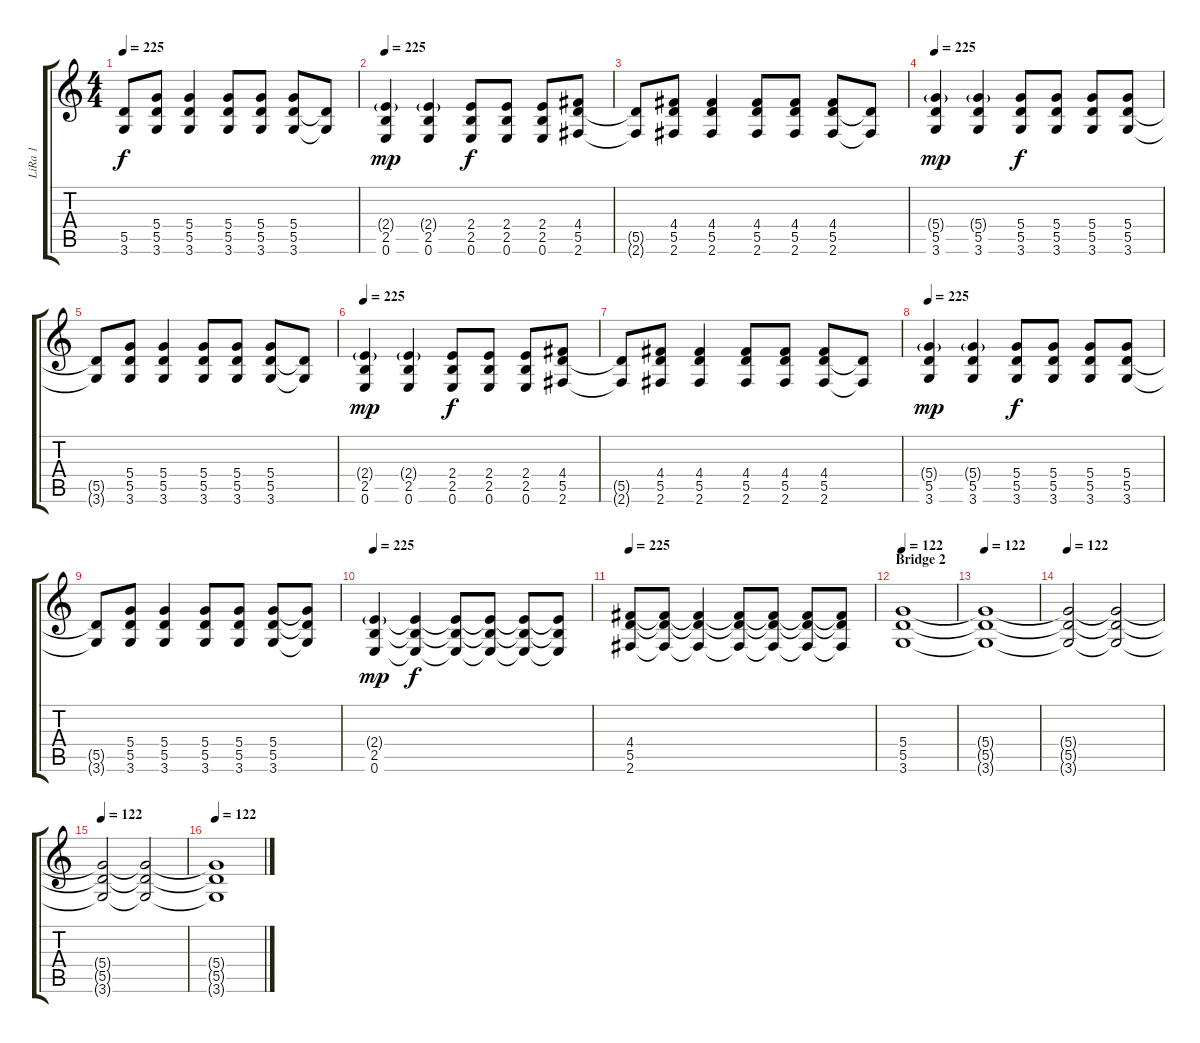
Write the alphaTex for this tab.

\track ("LiRa 1" "LiRa 1") {instrument electricguitarclean}
\staff {score tabs}
\tuning (E4 B3 G3 D3 A2 E2) {hide}
\ts (4 4)
\tempo 225
\clef g2
\ks c
(5.5{t} 3.6{t}).8{dy f} (5.4 5.5 3.6).8 (5.4 5.5 3.6).4 (5.4 5.5 3.6).8 (5.4 5.5 3.6).8 (5.4 5.5 3.6).8 (5.5{t} 3.6{t}).8 |
\tempo 225
(2.4{g} 2.5 0.6).4{dy mp} (2.4{g} 2.5 0.6).4 (2.4 2.5 0.6).8{dy f} (2.4 2.5 0.6).8 (2.4 2.5 0.6).8 (4.4 5.5 2.6).8 |
(5.5{t} 2.6{t}).8 (4.4 5.5 2.6).8 (4.4 5.5 2.6).4 (4.4 5.5 2.6).8 (4.4 5.5 2.6).8 (4.4 5.5 2.6).8 (5.5{t} 2.6{t}).8 |
\tempo 225
(5.4{g} 5.5 3.6).4{dy mp instrument distortionguitar} (5.4{g} 5.5 3.6).4 (5.4 5.5 3.6).8{dy f} (5.4 5.5 3.6).8 (5.4 5.5 3.6).8 (5.4 5.5 3.6).8 |
(5.5{t} 3.6{t}).8 (5.4 5.5 3.6).8 (5.4 5.5 3.6).4 (5.4 5.5 3.6).8 (5.4 5.5 3.6).8 (5.4 5.5 3.6).8 (5.5{t} 3.6{t}).8 |
\tempo 225
(2.4{g} 2.5 0.6).4{dy mp} (2.4{g} 2.5 0.6).4 (2.4 2.5 0.6).8{dy f} (2.4 2.5 0.6).8 (2.4 2.5 0.6).8 (4.4 5.5 2.6).8 |
(5.5{t} 2.6{t}).8 (4.4 5.5 2.6).8 (4.4 5.5 2.6).4 (4.4 5.5 2.6).8 (4.4 5.5 2.6).8 (4.4 5.5 2.6).8 (5.5{t} 2.6{t}).8 |
\tempo 225
(5.4{g} 5.5 3.6).4{dy mp} (5.4{g} 5.5 3.6).4 (5.4 5.5 3.6).8{dy f} (5.4 5.5 3.6).8 (5.4 5.5 3.6).8 (5.4 5.5 3.6).8 |
(5.5{t} 3.6{t}).8 (5.4 5.5 3.6).8 (5.4 5.5 3.6).4 (5.4 5.5 3.6).8 (5.4 5.5 3.6).8 (5.4 5.5 3.6).8 (5.4{t} 5.5{t} 3.6{t}).8 |
\tempo 225
(2.4{g} 2.5 0.6).4{dy mp} (2.4{t} 2.5{t} 0.6{t}).4{dy f} (2.4{t} 2.5{t} 0.6{t}).8 (2.4{t} 2.5{t} 0.6{t}).8 (2.4{t} 2.5{t} 0.6{t}).8 (2.4{t} 2.5{t} 0.6{t}).8 |
\tempo 225
(4.4 5.5 2.6).8 (4.4{t} 5.5{t} 2.6{t}).8 (4.4{t} 5.5{t} 2.6{t}).4 (4.4{t} 5.5{t} 2.6{t}).8 (4.4{t} 5.5{t} 2.6{t}).8 (4.4{t} 5.5{t} 2.6{t}).8 (4.4{t} 5.5{t} 2.6{t}).8 |
\section ("" "Bridge 2")
\tempo 122
(5.4 5.5 3.6).1{instrument distortionguitar} |
\tempo 125
\tempo 122
(5.4{t} 5.5{t} 3.6{t}).1 |
\tempo 125
\tempo 122
(5.4{t} 5.5{t} 3.6{t}).2{volume 11} (5.4{t} 5.5{t} 3.6{t}).2{volume 9} |
\tempo 122
(5.4{t} 5.5{t} 3.6{t}).2{volume 8} (5.4{t} 5.5{t} 3.6{t}).2{volume 8} |
\tempo 125
\tempo 122
(5.4{t} 5.5{t} 3.6{t}).1{volume 6}
